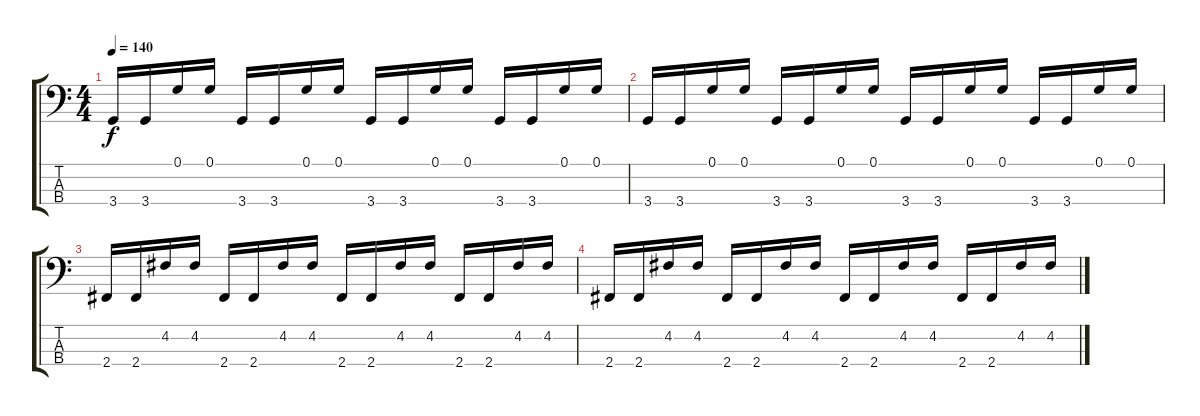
\track "" {instrument electricbassfinger}
\staff {score tabs}
\tuning (G2 D2 A1 E1) {hide}
\ts (4 4)
\tempo 140
\clef f4
\ks c
3.4.16{dy f} 3.4.16 0.1.16 0.1.16 3.4.16 3.4.16 0.1.16 0.1.16 3.4.16 3.4.16 0.1.16 0.1.16 3.4.16 3.4.16 0.1.16 0.1.16 |
3.4.16 3.4.16 0.1.16 0.1.16 3.4.16 3.4.16 0.1.16 0.1.16 3.4.16 3.4.16 0.1.16 0.1.16 3.4.16 3.4.16 0.1.16 0.1.16 |
2.4.16 2.4.16 4.2.16 4.2.16 2.4.16 2.4.16 4.2.16 4.2.16 2.4.16 2.4.16 4.2.16 4.2.16 2.4.16 2.4.16 4.2.16 4.2.16 |
2.4.16 2.4.16 4.2.16 4.2.16 2.4.16 2.4.16 4.2.16 4.2.16 2.4.16 2.4.16 4.2.16 4.2.16 2.4.16 2.4.16 4.2.16 4.2.16
